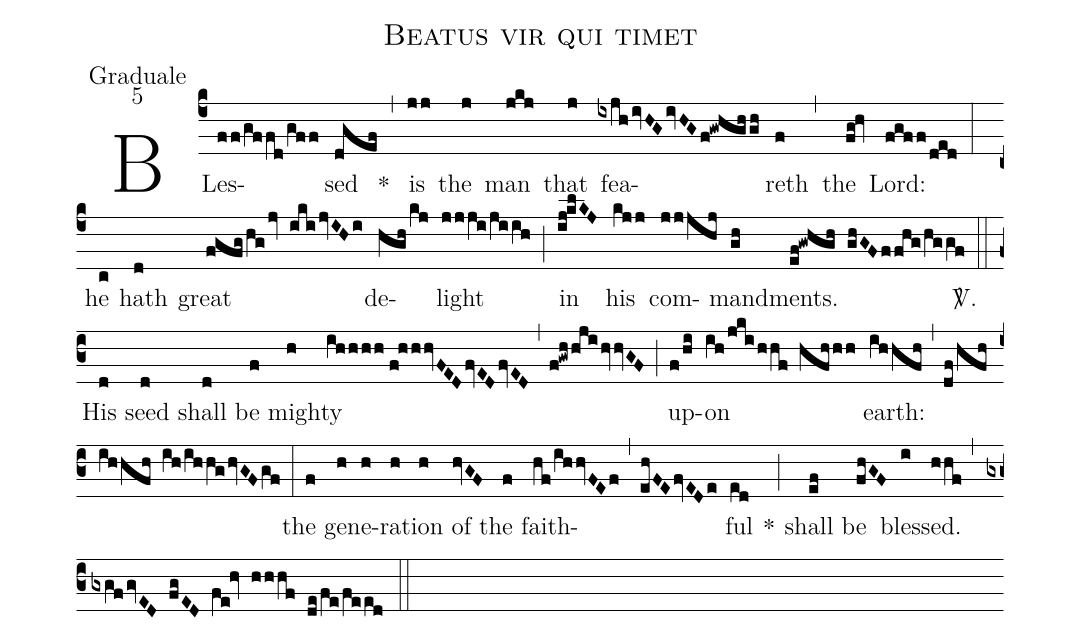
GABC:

name:Beatus vir qui timet;
office-part:Graduale;
mode:5;
%%
(c4) BLes(ff/gffd/gff)sed(dgef) *(,) is(jj) the(j) man(jkj) that(j) fea(ixjh/ivHG/ivHG/f!gwhgh/gh)reth(f) (,) the(fg!hv) Lord:(fgff/ded) (:) he(c) hath(d) great(fgfg/hg/jv iki/jvIHi) de(hgh/kj)light(jjji/jiih) (;) in(ij!klKJ) his(kjj) com(jjjhj)mand(gh)ments.(ef!gwhgh ghGFffhg/hggf) <sp>V/</sp>.(z0::c3) His(d) seed(d) shall(d) be(f) migh(h)ty(ihhhh//f!hhhvFED/fvED/fvED) (,) (f!gwhhji/hvvGF) (;) up(f/hi)on(ih/jki/hhf hfhhh) earth:(ihhfh) (,) (df/hfh ihhfh ih/ihhg/hvGFgf) (:) the(f) ge(h)ne(h)ra(h)tion(h) of(hvGF) the(f) faith(hf/ihhvFEf,ehFE/fvEDe)ful(ed) *(;) shall(ef) be(fhGF) bles(i)sed.(hhf) (,) (gxgf/gvED fgED fe!hv hhhf de/fe/feed) (::)
